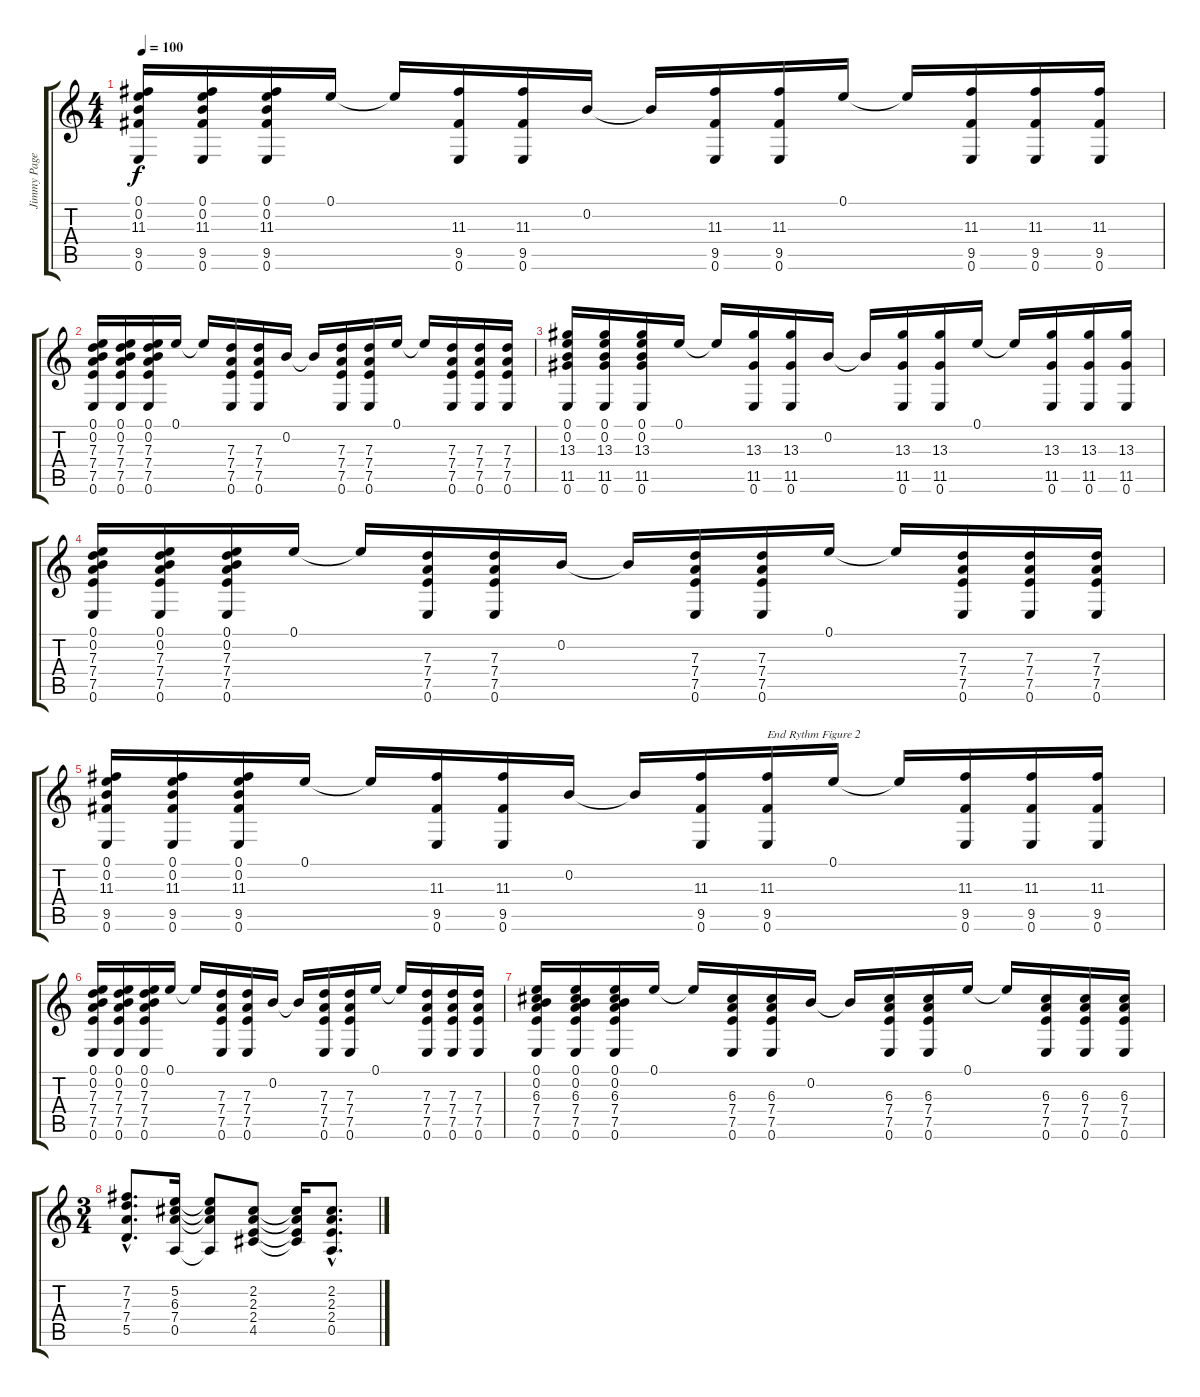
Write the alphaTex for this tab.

\track ("Jimmy Page Guitar " "Jimmy Page") {instrument acousticguitarnylon}
\staff {score tabs}
\tuning (E4 B3 G3 D3 A2 E2) {hide}
\ts (4 4)
\tempo 100
\clef g2
\ks c
(0.1 0.2 11.3 9.5 0.6).16{dy f} (0.1 0.2 11.3 9.5 0.6).16 (0.1 0.2 11.3 9.5 0.6).16 0.1.16 0.1{t}.16 (11.3 9.5 0.6).16 (11.3 9.5 0.6).16 0.2.16 0.2{t}.16 (11.3 9.5 0.6).16 (11.3 9.5 0.6).16 0.1.16 0.1{t}.16 (11.3 9.5 0.6).16 (11.3 9.5 0.6).16 (11.3 9.5 0.6).16 |
(0.1 0.2 7.3 7.4 7.5 0.6).16 (0.1 0.2 7.3 7.4 7.5 0.6).16 (0.1 0.2 7.3 7.4 7.5 0.6).16 0.1.16 0.1{t}.16 (7.3 7.4 7.5 0.6).16 (7.3 7.4 7.5 0.6).16 0.2.16 0.2{t}.16 (7.3 7.4 7.5 0.6).16 (7.3 7.4 7.5 0.6).16 0.1.16 0.1{t}.16 (7.3 7.4 7.5 0.6).16 (7.3 7.4 7.5 0.6).16 (7.3 7.4 7.5 0.6).16 |
(0.1 0.2 13.3 11.5 0.6).16 (0.1 0.2 13.3 11.5 0.6).16 (0.1 0.2 13.3 11.5 0.6).16 0.1.16 0.1{t}.16 (13.3 11.5 0.6).16 (13.3 11.5 0.6).16 0.2.16 0.2{t}.16 (13.3 11.5 0.6).16 (13.3 11.5 0.6).16 0.1.16 0.1{t}.16 (13.3 11.5 0.6).16 (13.3 11.5 0.6).16 (13.3 11.5 0.6).16 |
(0.1 0.2 7.3 7.4 7.5 0.6).16 (0.1 0.2 7.3 7.4 7.5 0.6).16 (0.1 0.2 7.3 7.4 7.5 0.6).16 0.1.16 0.1{t}.16 (7.3 7.4 7.5 0.6).16 (7.3 7.4 7.5 0.6).16 0.2.16 0.2{t}.16 (7.3 7.4 7.5 0.6).16 (7.3 7.4 7.5 0.6).16 0.1.16 0.1{t}.16 (7.3 7.4 7.5 0.6).16 (7.3 7.4 7.5 0.6).16 (7.3 7.4 7.5 0.6).16 |
(0.1 0.2 11.3 9.5 0.6).16 (0.1 0.2 11.3 9.5 0.6).16 (0.1 0.2 11.3 9.5 0.6).16 0.1.16 0.1{t}.16 (11.3 9.5 0.6).16 (11.3 9.5 0.6).16 0.2.16 0.2{t}.16 (11.3 9.5 0.6).16 (11.3 9.5 0.6).16{txt "End Rythm Figure 2"} 0.1.16 0.1{t}.16 (11.3 9.5 0.6).16 (11.3 9.5 0.6).16 (11.3 9.5 0.6).16 |
(0.1 0.2 7.3 7.4 7.5 0.6).16 (0.1 0.2 7.3 7.4 7.5 0.6).16 (0.1 0.2 7.3 7.4 7.5 0.6).16 0.1.16 0.1{t}.16 (7.3 7.4 7.5 0.6).16 (7.3 7.4 7.5 0.6).16 0.2.16 0.2{t}.16 (7.3 7.4 7.5 0.6).16 (7.3 7.4 7.5 0.6).16 0.1.16 0.1{t}.16 (7.3 7.4 7.5 0.6).16 (7.3 7.4 7.5 0.6).16 (7.3 7.4 7.5 0.6).16 |
(0.1 0.2 6.3 7.4 7.5 0.6).16 (0.1 0.2 6.3 7.4 7.5 0.6).16 (0.1 0.2 6.3 7.4 7.5 0.6).16 0.1.16 0.1{t}.16 (6.3 7.4 7.5 0.6).16 (6.3 7.4 7.5 0.6).16 0.2.16 0.2{t}.16 (6.3 7.4 7.5 0.6).16 (6.3 7.4 7.5 0.6).16 0.1.16 0.1{t}.16 (6.3 7.4 7.5 0.6).16 (6.3 7.4 7.5 0.6).16 (6.3 7.4 7.5 0.6).16 |
\ts (3 4)
(7.2{hac} 7.3{hac} 7.4{hac} 5.5{hac}).8{d} (5.2 6.3 7.4 0.5).16 (5.2{t} 6.3{t} 7.4{t} 0.5{t}).8 (2.2 2.3 2.4 4.5).8 (2.2{t} 2.3{t} 2.4{t} 4.5{t}).16 (2.2{hac} 2.3{hac} 2.4{hac} 0.5{hac}).8{d}
